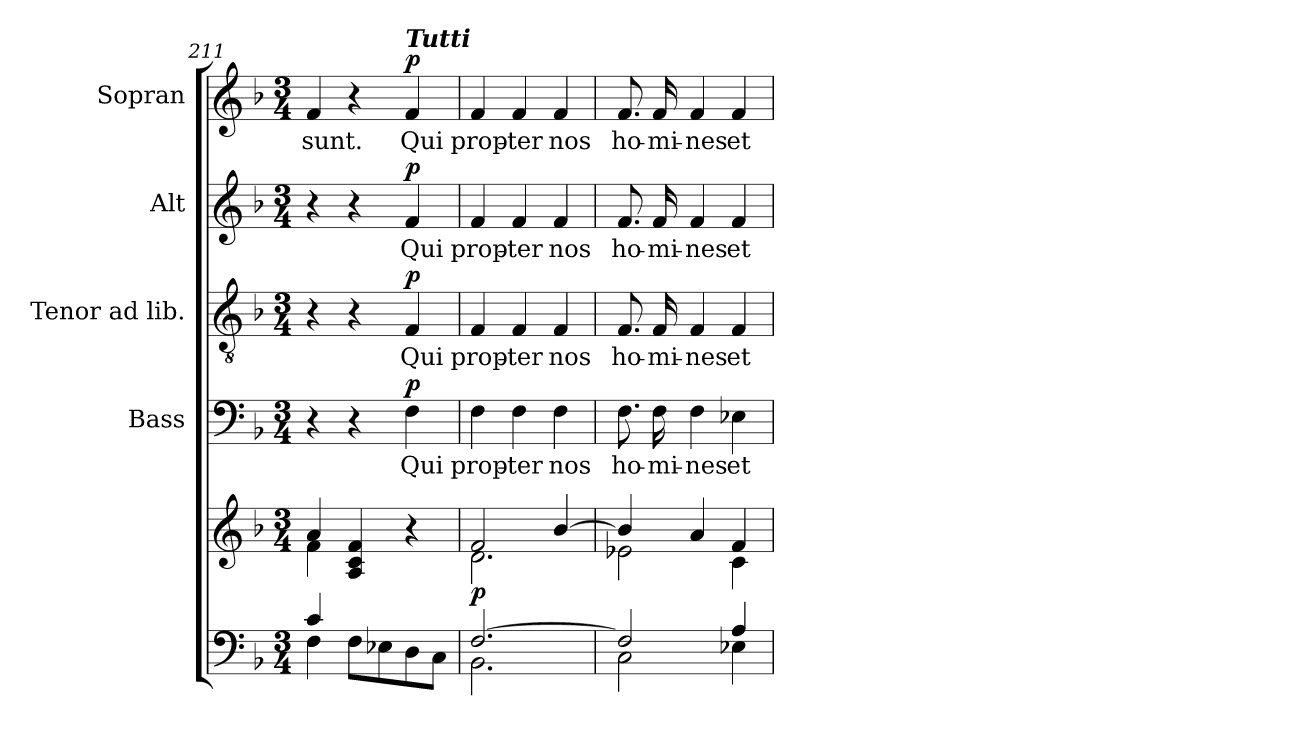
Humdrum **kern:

**kern	**kern	**dynam	**kern	**text	**dynam	**kern	**text	**dynam	**kern	**text	**dynam	**kern	**text	**dynam
*part5	*part5	*part5	*part4	*part4	*part4	*part3	*part3	*part3	*part2	*part2	*part2	*part1	*part1	*part1
*staff6	*staff5	*staff5/6	*staff4	*staff4	*staff4	*staff3	*staff3	*staff3	*staff2	*staff2	*staff2	*staff1	*staff1	*staff1
*	*	*	*I"Bass	*	*	*I"Tenor ad lib.	*	*	*I"Alt	*	*	*I"Sopran	*	*
*	*	*	*I'B.	*	*	*I'T.	*	*	*I'A.	*	*	*I'S.	*	*
*clefF4	*clefG2	*	*clefF4	*	*	*clefGv2	*	*	*clefG2	*	*	*clefG2	*	*
*k[b-]	*k[b-]	*	*k[b-]	*	*	*k[b-]	*	*	*k[b-]	*	*	*k[b-]	*	*
*F:	*F:	*	*F:	*	*	*F:	*	*	*F:	*	*	*F:	*	*
*M3/4	*M3/4	*	*M3/4	*	*	*M3/4	*	*	*M3/4	*	*	*M3/4	*	*
=211	=211	=211	=211	=211	=211	=211	=211	=211	=211	=211	=211	=211	=211	=211
*^	*^	*	*	*	*	*	*	*	*	*	*	*	*	*
!	!	!	!	!	!	!	!	!	!	!	!	!	!	!	!LO:LY:b	!
4c/	4F\	4a/	4f\	.	4r	.	.	4r	.	.	4r	.	.	4f/	sunt.	.
2ryy	8F\L	4A/ 4c/ 4f/	2ryy	.	4r	.	.	4r	.	.	4r	.	.	4r	.	.
.	8E-X\	.	.	.	.	.	.	.	.	.	.	.	.	.	.	.
!	!	!	!	!	!	!	!	!	!	!	!	!	!	!LO:TX:a:Bi:t=Tutti	!	!
!	!	!	!	!	!	!LO:LY:b	!LO:DY:a	!	!LO:LY:b	!LO:DY:a	!	!LO:LY:b	!LO:DY:a	!	!LO:LY:b	!LO:DY:a
.	8D\	4r	.	.	4F\	Qui	p	4F/	Qui	p	4f/	Qui	p	4f/	Qui	p
.	8C\J	.	.	.	.	.	.	.	.	.	.	.	.	.	.	.
=212	=212	=212	=212	=212	=212	=212	=212	=212	=212	=212	=212	=212	=212	=212	=212	=212
!	!	!	!	!LO:DY:b	!	!LO:LY:b	!	!	!LO:LY:b	!	!	!LO:LY:b	!	!	!LO:LY:b	!
[>2.F/	2.BB-\	2f/	2.d\	p	4F\	prop-	.	4F/	prop-	.	4f/	prop-	.	4f/	prop-	.
!	!	!	!	!	!	!LO:LY:b	!	!	!LO:LY:b	!	!	!LO:LY:b	!	!	!LO:LY:b	!
.	.	.	.	.	4F\	-ter	.	4F/	-ter	.	4f/	-ter	.	4f/	-ter	.
!	!	!	!	!	!	!LO:LY:b	!	!	!LO:LY:b	!	!	!LO:LY:b	!	!	!LO:LY:b	!
.	.	[>4b-/	.	.	4F\	nos	.	4F/	nos	.	4f/	nos	.	4f/	nos	.
=213	=213	=213	=213	=213	=213	=213	=213	=213	=213	=213	=213	=213	=213	=213	=213	=213
!	!	!	!	!	!	!LO:LY:b	!	!	!LO:LY:b	!	!	!LO:LY:b	!	!	!LO:LY:b	!
2F/]	2C\	4b-/]	2e-X\	.	8.F\	ho-	.	8.F/	ho-	.	8.f/	ho-	.	8.f/	ho-	.
!	!	!	!	!	!	!LO:LY:b	!	!	!LO:LY:b	!	!	!LO:LY:b	!	!	!LO:LY:b	!
.	.	.	.	.	16F\	-mi-	.	16F/	-mi-	.	16f/	-mi-	.	16f/	-mi-	.
!	!	!	!	!	!	!LO:LY:b	!	!	!LO:LY:b	!	!	!LO:LY:b	!	!	!LO:LY:b	!
.	.	4a/	.	.	4F\	-nes	.	4F/	-nes	.	4f/	-nes	.	4f/	-nes	.
!	!	!	!	!	!	!LO:LY:b	!	!	!LO:LY:b	!	!	!LO:LY:b	!	!	!LO:LY:b	!
4A/	4E-X\	4f/	4c\	.	4E-X\	et	.	4F/	et	.	4f/	et	.	4f/	et	.
*v	*v	*	*	*	*	*	*	*	*	*	*	*	*	*	*	*
*	*v	*v	*	*	*	*	*	*	*	*	*	*	*	*	*
=	=	=	=	=	=	=	=	=	=	=	=	=	=	=
*-	*-	*-	*-	*-	*-	*-	*-	*-	*-	*-	*-	*-	*-	*-
